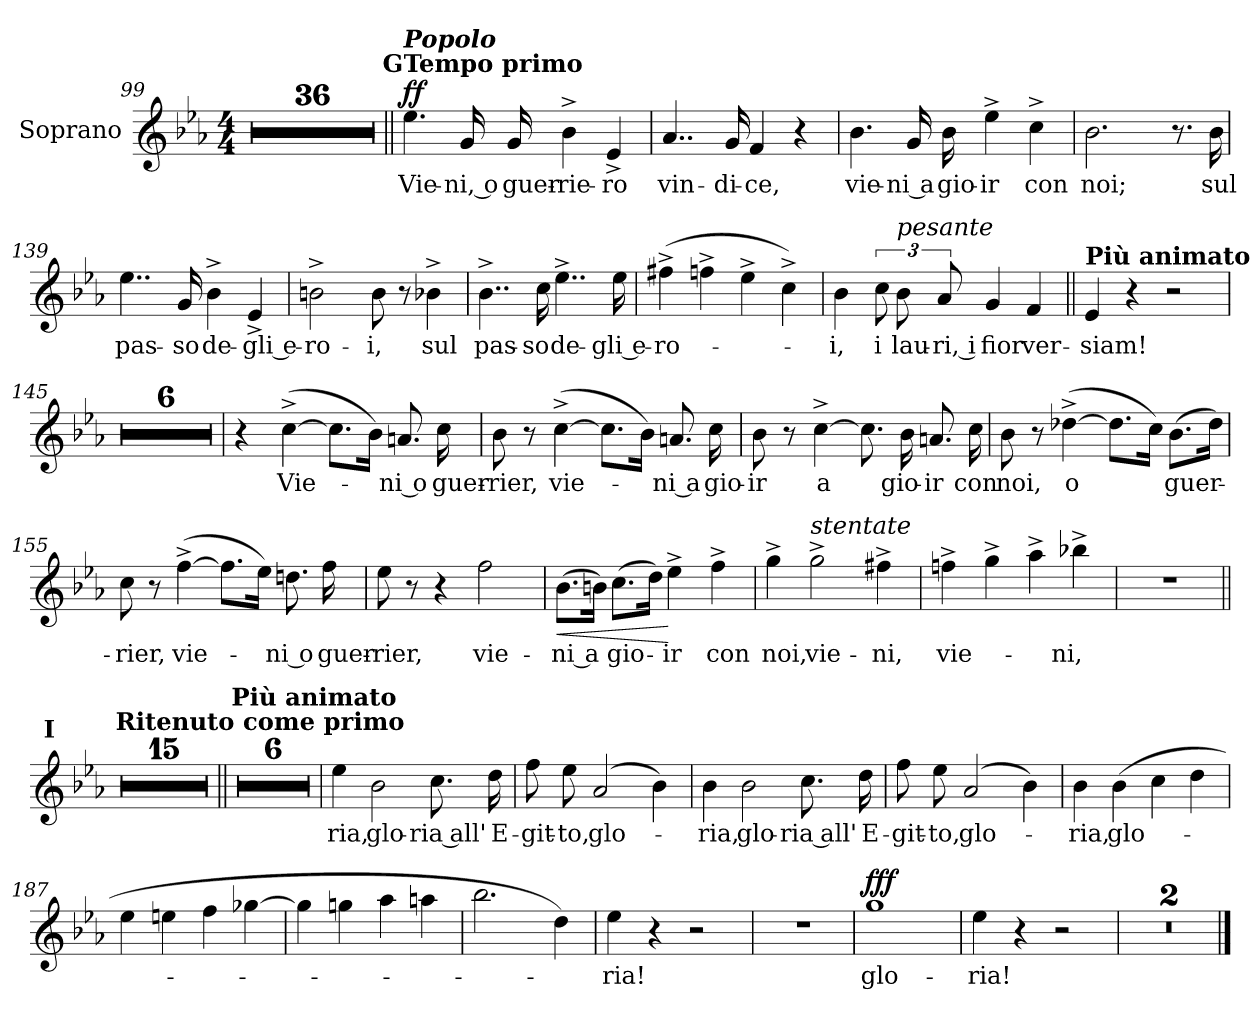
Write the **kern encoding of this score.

**kern	**text	**dynam
*part1	*part1	*part1
*staff1	*staff1	*staff1
*I"Soprano	*	*
*I'S.	*	*
*clefG2	*	*
*k[b-e-a-]	*	*
*M4/4	*	*
=99	=99	=99
1r	.	.
=100	=100	=100
1r	.	.
!!LO:LB:g=z
=101	=101	=101
1r	.	.
=102	=102	=102
1r	.	.
=103	=103	=103
1r	.	.
=104	=104	=104
1r	.	.
=105	=105	=105
1r	.	.
!!LO:LB:g=z
=106	=106	=106
1r	.	.
=107	=107	=107
1r	.	.
=108	=108	=108
1r	.	.
=109	=109	=109
1r	.	.
=110	=110	=110
1r	.	.
!!LO:LB:g=z
=111	=111	=111
1r	.	.
=112	=112	=112
1r	.	.
!!LO:REH:place=s1:a:enc=none:fs=10.9:t=F
=113	=113	=113
1r	.	.
=114	=114	=114
1r	.	.
=115	=115	=115
1r	.	.
!!LO:LB:g=z
=116	=116	=116
1r	.	.
=117	=117	=117
1r	.	.
=118	=118	=118
1r	.	.
=119	=119	=119
1r	.	.
=120	=120	=120
1r	.	.
!!LO:LB:g=z
=121	=121	=121
1r	.	.
=122	=122	=122
1r	.	.
=123	=123	=123
1r	.	.
=124	=124	=124
1r	.	.
!!LO:LB:g=z
=125	=125	=125
1r	.	.
=126	=126	=126
1r	.	.
=127	=127	=127
1r	.	.
=128	=128	=128
1r	.	.
=129	=129	=129
1r	.	.
!!LO:LB:g=z
=130	=130	=130
1r	.	.
=131	=131	=131
1r	.	.
=132	=132	=132
1r	.	.
=133	=133	=133
1r	.	.
=134	=134	=134
1r	.	.
!!LO:PB:g=z
!!LO:REH:place=s1:a:enc=none:fs=10.9:t=G
=135||	=135||	=135||
!LO:TX:a:B:t=Tempo primo	!	!
!LO:TX:a:Bi:t=Popolo	!	!
!	!LO:LY:b	!LO:DY:a
4.ee-\	Vie-	ff
!	!LO:LY:b	!
16g/	ni, o	.
!	!LO:LY:b	!
16g/	guer-	.
!	!LO:LY:b	!
4b-^\	-rie-	.
!	!LO:LY:b	!
4e-^/	-ro	.
=136	=136	=136
!	!LO:LY:b	!
4..a-/	vin-	.
!	!LO:LY:b	!
16g/	-di-	.
!	!LO:LY:b	!
4f/	-ce,	.
4r	.	.
=137	=137	=137
!	!LO:LY:b	!
4.b-\	vie-	.
!	!LO:LY:b	!
16g/	ni a	.
!	!LO:LY:b	!
16b-\	gio-	.
!	!LO:LY:b	!
4ee-^\	-ir	.
!	!LO:LY:b	!
4cc^\	con	.
=138	=138	=138
!	!LO:LY:b	!
2.b-\	noi;	.
8.r	.	.
!	!LO:LY:b	!
16b-\	sul	.
!!LO:PB:g=z
=139	=139	=139
!	!LO:LY:b	!
4..ee-\	pas-	.
!	!LO:LY:b	!
16g/	-so	.
!	!LO:LY:b	!
4b-^\	de-	.
!	!LO:LY:b	!
4e-^/	gli e-	.
=140	=140	=140
!	!LO:LY:b	!
2bn^\	-ro-	.
!	!LO:LY:b	!
8b\	-i,	.
8r	.	.
!	!LO:LY:b	!
4b-X^\	sul	.
=141	=141	=141
!	!LO:LY:b	!
4..b-^\	pas-	.
!	!LO:LY:b	!
16cc\	-so	.
!	!LO:LY:b	!
4..ee-^\	de-	.
!	!LO:LY:b	!
16ee-\	gli e-	.
=142	=142	=142
!	!LO:LY:b	!
(>4ff#X^\	-ro-	.
4ffn^\	.	.
4ee-^\	.	.
4cc^\)	.	.
=143	=143	=143
!	!LO:LY:b	!
4b-\	-i,	.
!	!LO:LY:b	!
12cc\	i	.
!LO:TX:a:i:t=pesante	!	!
!	!LO:LY:b	!
12b-\	lau-	.
!	!LO:LY:b	!
12a-/	ri, i	.
!	!LO:LY:b	!
4g/	fior	.
!	!LO:LY:b	!
4f/	ver-	.
!!LO:LB:g=z
=144||	=144||	=144||
*MM132	*	*
!LO:TX:a:B:t=Più animato	!	!
!	!LO:LY:b	!
4e-/	-siam!	.
4r	.	.
2r	.	.
=145	=145	=145
1r	.	.
=146	=146	=146
1r	.	.
=147	=147	=147
1r	.	.
!!LO:PB:g=z
=148	=148	=148
1r	.	.
=149	=149	=149
1r	.	.
=150	=150	=150
1r	.	.
=151	=151	=151
4r	.	.
!	!LO:LY:b	!
(>[4cc^\	Vie-	.
8.cc\L]	.	.
16b-\Jk)	.	.
!	!LO:LY:b	!
8.an/	ni o	.
!	!LO:LY:b	!
16cc\	guer-	.
!!LO:LB:g=z
=152	=152	=152
!	!LO:LY:b	!
8b-\	-rier,	.
8r	.	.
!	!LO:LY:b	!
(>[4cc^\	vie-	.
8.cc\L]	.	.
16b-\Jk)	.	.
!	!LO:LY:b	!
8.an/	ni a	.
!	!LO:LY:b	!
16cc\	gio-	.
=153	=153	=153
!	!LO:LY:b	!
8b-\	-ir	.
8r	.	.
!	!LO:LY:b	!
[4cc^\	a	.
8.cc\]	.	.
!	!LO:LY:b	!
16b-\	gio-	.
!	!LO:LY:b	!
8.an/	-ir	.
!	!LO:LY:b	!
16cc\	con	.
=154	=154	=154
!	!LO:LY:b	!
8b-\	noi,	.
8r	.	.
!	!LO:LY:b	!
(>[4dd-X^\	o	.
8.dd-\L]	.	.
16cc\Jk)	.	.
!	!LO:LY:b	!
(>8.b-\L	guer-	.
16dd-\Jk)	.	.
=155	=155	=155
!	!LO:LY:b	!
8cc\	-rier,	.
8r	.	.
!	!LO:LY:b	!
(>[4ff^\	vie-	.
8.ff\L]	.	.
16ee-\Jk)	.	.
!	!LO:LY:b	!
8.ddn\	ni o	.
!	!LO:LY:b	!
16ff\	guer-	.
!!LO:PB:g=z
=156	=156	=156
!	!LO:LY:b	!
8ee-\	-rier,	.
8r	.	.
4r	.	.
!	!LO:LY:b	!
2ff\	vie-	.
=157	=157	=157
!	!LO:LY:b	!LO:HP:b
(>8.b-\L	ni a	<
16bn\Jk)	.	.
!	!LO:LY:b	!
(>8.cc\L	gio-	.
16dd\Jk)	.	.
!	!LO:LY:b	!
4ee-^\	-ir	[
!	!LO:LY:b	!
4ff^\	con	.
=158	=158	=158
!	!LO:LY:b	!
4gg^\	noi,	.
!LO:TX:a:i:t=stentate	!	!
!	!LO:LY:b	!
2gg^\	vie-	.
!	!LO:LY:b	!
4ff#X^\	-ni,	.
=159	=159	=159
!	!LO:LY:b	!
4ffn^\	vie-	.
4gg^\	.	.
4aa-^\	.	.
!	!LO:LY:b	!
4bb-X^\	-ni,	.
=160	=160	=160
1r	.	.
!!LO:LB:g=z
!!LO:REH:place=s1:a:enc=none:fs=10.9:t=I
=161||	=161||	=161||
!LO:TX:a:B:t=Ritenuto come primo	!	!
1r	.	.
=162	=162	=162
1r	.	.
=163	=163	=163
1r	.	.
=164	=164	=164
1r	.	.
=165	=165	=165
1r	.	.
!!LO:PB:g=z
=166	=166	=166
1r	.	.
=167	=167	=167
1r	.	.
=168	=168	=168
1r	.	.
=169	=169	=169
1r	.	.
=170	=170	=170
1r	.	.
!!LO:LB:g=z
=171	=171	=171
1r	.	.
=172	=172	=172
1r	.	.
=173	=173	=173
1r	.	.
!!LO:PB:g=z
=174	=174	=174
1r	.	.
=175	=175	=175
1r	.	.
=176||	=176||	=176||
!!LO:REH:place=s1:a:enc=none:fs=10.9:t=J:qo=4
*MM132	*	*
!LO:TX:a:B:t=Più animato	!	!
1r	.	.
=177	=177	=177
1r	.	.
!!LO:LB:g=z
=178	=178	=178
1r	.	.
!!LO:PB:g=z
=179	=179	=179
1r	.	.
=180	=180	=180
1r	.	.
=181	=181	=181
1r	.	.
!!LO:PB:g=z
=182	=182	=182
!	!LO:LY:b	!
4ee-\	ria,	.
!	!LO:LY:b	!
2b-\	glo-	.
!	!LO:LY:b	!
8.cc\	ria all'	.
!	!LO:LY:b	!
16dd\	E-	.
=183	=183	=183
!	!LO:LY:b	!
8ff\	-git-	.
!	!LO:LY:b	!
8ee-\	-to,	.
!	!LO:LY:b	!
(>2a-/	glo-	.
4b-\)	.	.
=184	=184	=184
!	!LO:LY:b	!
4b-\	-ria,	.
!	!LO:LY:b	!
2b-\	glo-	.
!	!LO:LY:b	!
8.cc\	ria all'	.
!	!LO:LY:b	!
16dd\	E-	.
=185	=185	=185
!	!LO:LY:b	!
8ff\	-git-	.
!	!LO:LY:b	!
8ee-\	-to,	.
!	!LO:LY:b	!
(>2a-/	glo-	.
4b-\)	.	.
!!LO:PB:g=z
=186	=186	=186
!	!LO:LY:b	!
4b-\	-ria,	.
!	!LO:LY:b	!
(>4b-\	glo-	.
4cc\	.	.
4dd\	.	.
=187	=187	=187
4ee-\	.	.
4een\	.	.
4ff\	.	.
[4gg-X\	.	.
=188	=188	=188
4gg-\]	.	.
4ggn\	.	.
4aa-\	.	.
4aan\	.	.
=189	=189	=189
2.bb-\	.	.
4dd\)	.	.
=190	=190	=190
!	!LO:LY:b	!
4ee-\	-ria!	.
4r	.	.
2r	.	.
!!LO:PB:g=z
=191	=191	=191
1r	.	.
=192	=192	=192
!	!LO:LY:b	!LO:DY:a
1gg	glo-	fff
=193	=193	=193
!	!LO:LY:b	!
4ee-\	-ria!	.
4r	.	.
2r	.	.
=194	=194	=194
1r	.	.
=195	=195	=195
1r	.	.
==	==	==
*-	*-	*-
